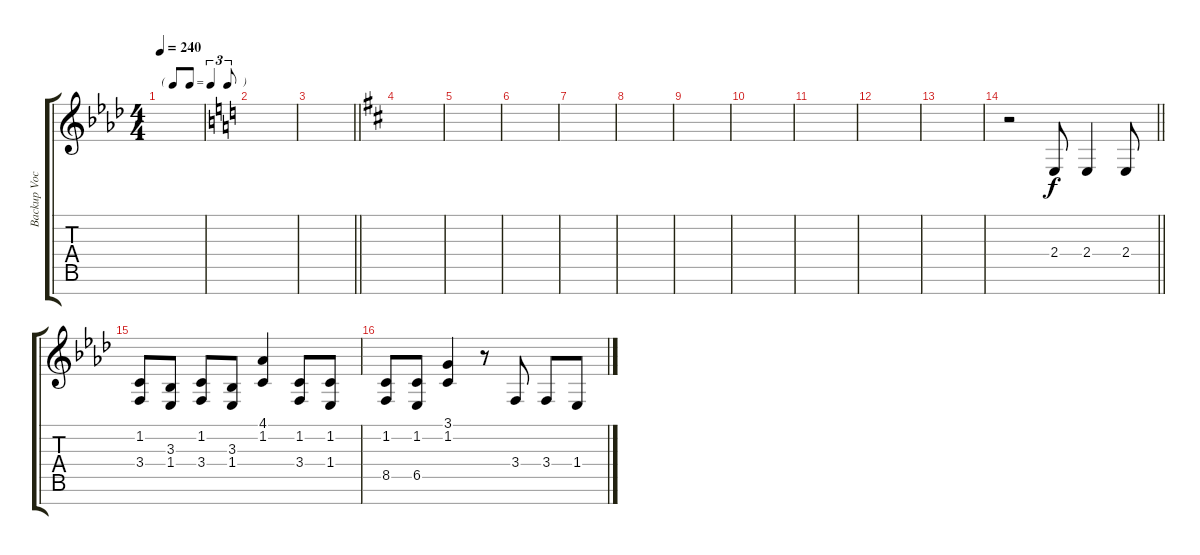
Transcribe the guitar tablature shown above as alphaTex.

\track ("Backup Vocals" "Backup Voc") {instrument altosax}
\staff {score tabs}
\tuning (E4 B3 G3 D3 A2 E2 B1) {hide}
\ts (4 4)
\tf triplet8th
\tempo 240
\clef g2
\ks ab
|
\ks c
|
\barLineRight lightlight
|
\ks d
|
|
|
|
|
|
|
|
|
|
\barLineRight lightlight
r.2 2.4.8 2.4.4 2.4.8 |
\ks ab
(1.2 3.4).8 (3.3 1.4).8 (1.2 3.4).8 (3.3 1.4).8 (4.1 1.2).4 (1.2 3.4).8 (1.2 1.4).8 |
(1.2 8.5).8 (1.2 6.5).8 (3.1 1.2).4 r.8 3.4.8 3.4.8 1.4.8
